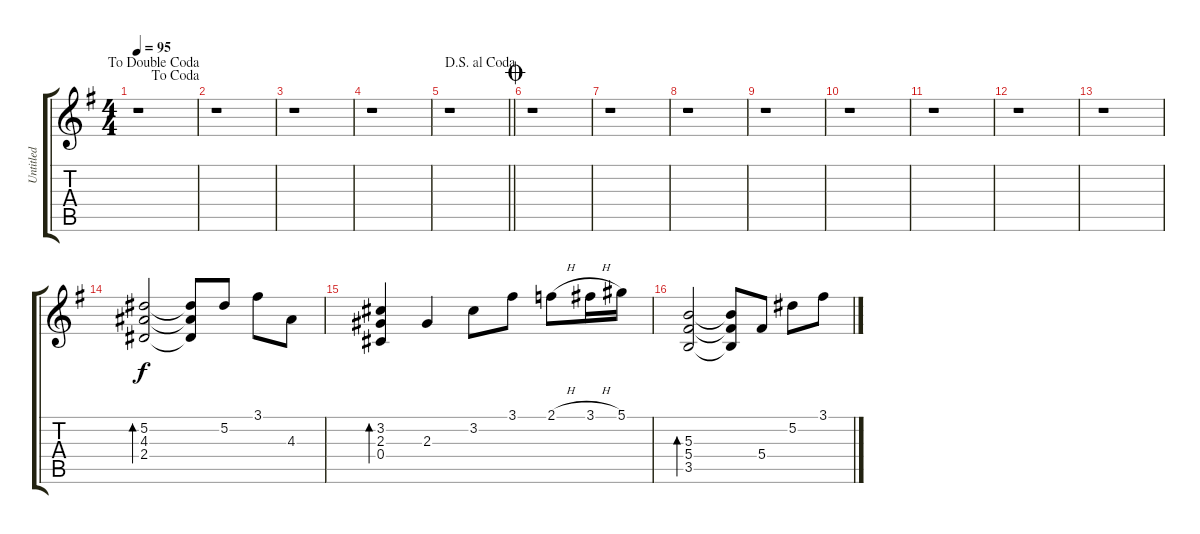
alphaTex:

\track ("Untitled" "Untitled") {instrument acousticguitarsteel}
\staff {score tabs}
\tuning (Eb4 Bb3 Gb3 Db3 Ab2 Eb2) {hide}
\ts (4 4)
\jump dacoda
\jump dadoublecoda
\tempo 95
\clef g2
\ks g
r.1{dy f} |
r.1 |
r.1 |
r.1 |
\jump dalsegnoalcoda
\barLineRight lightlight
r.1 |
\jump coda
r.1 |
r.1 |
r.1 |
r.1 |
r.1 |
r.1 |
r.1 |
r.1 |
(5.2 4.3 2.4).2{bd 30} (5.2{t} 4.3{t} 2.4{t}).8 5.2.8 3.1.8 4.3.8 |
(3.2 2.3 0.4).4{bd 30} 2.3.4 3.2.8 3.1.8 2.1{h}.8 3.1{h}.16 5.1.16 |
(5.3 5.4 3.5).2{bd 30} (5.3{t} 5.4{t} 3.5{t}).8 5.4.8 5.2.8 3.1.8
